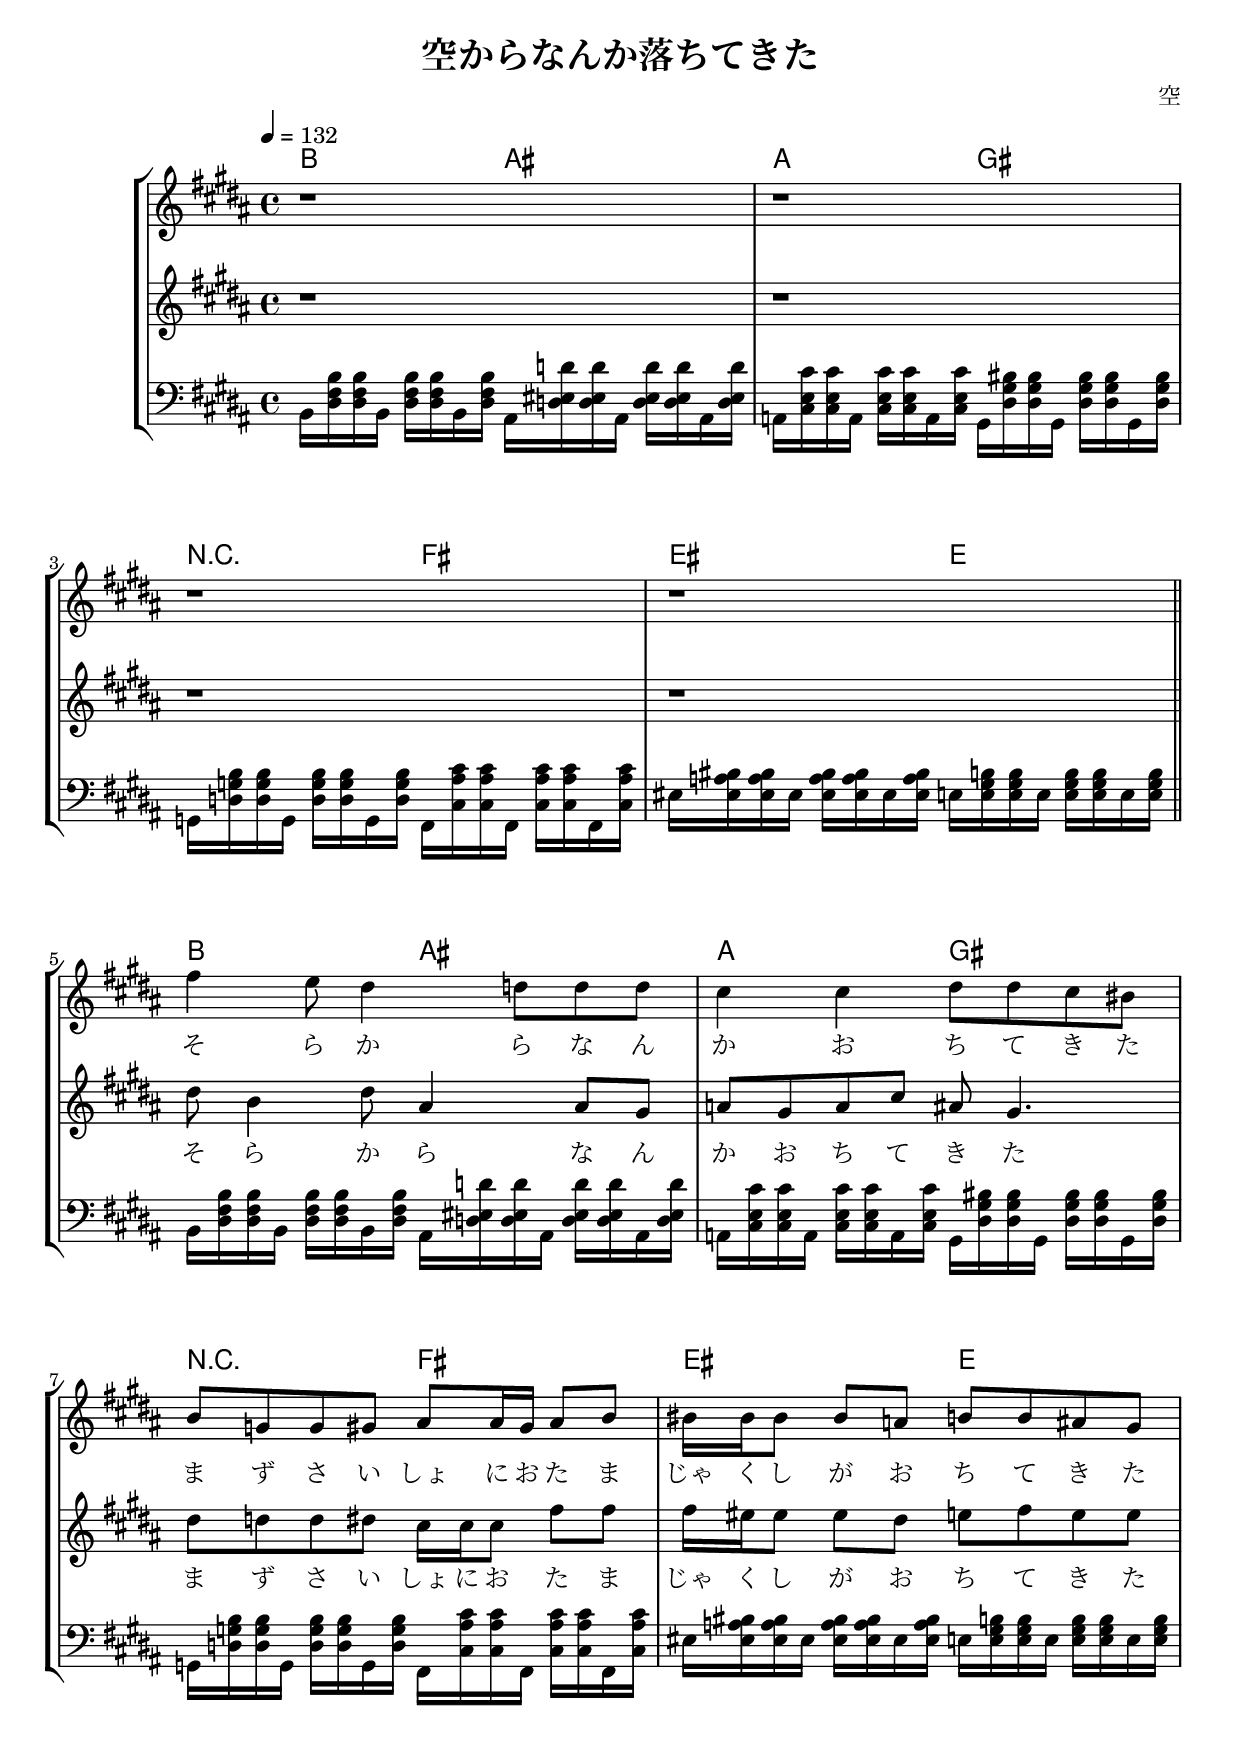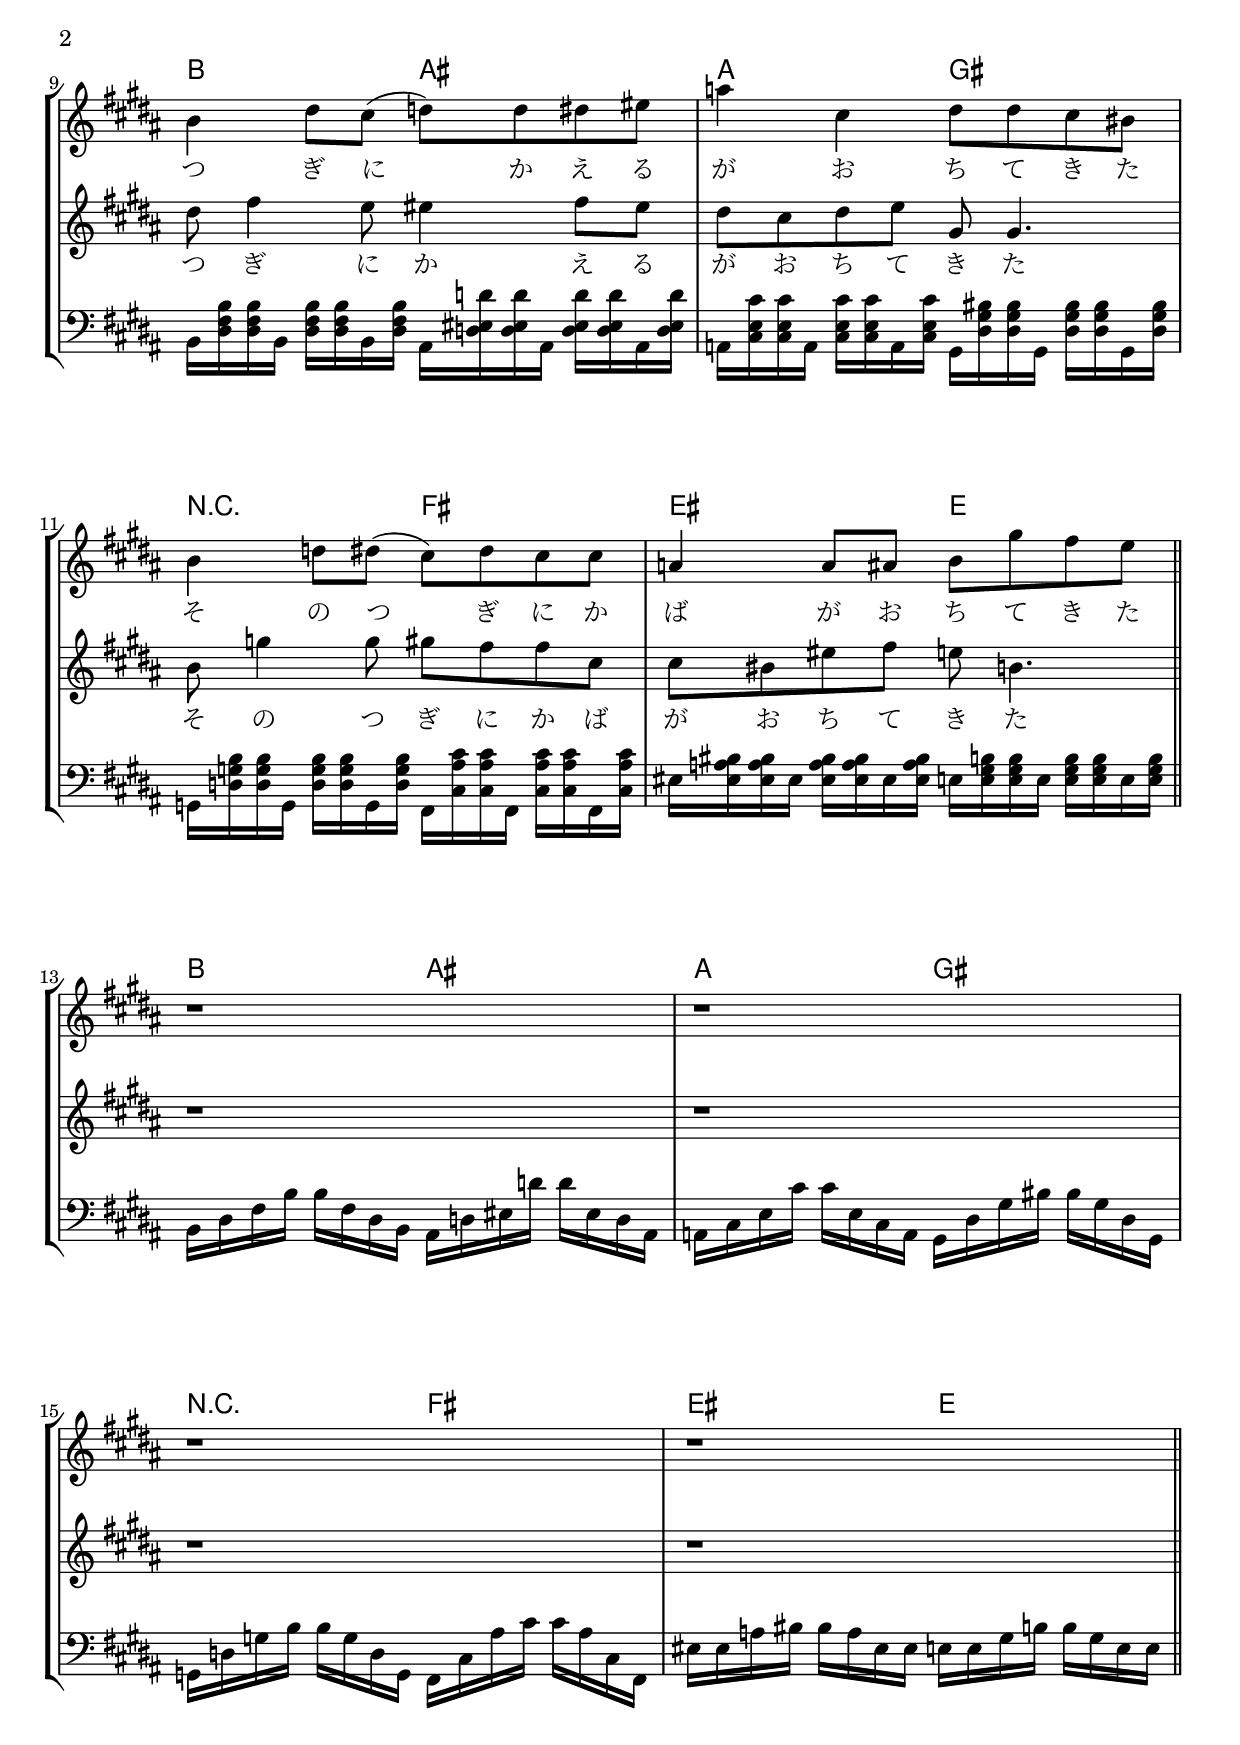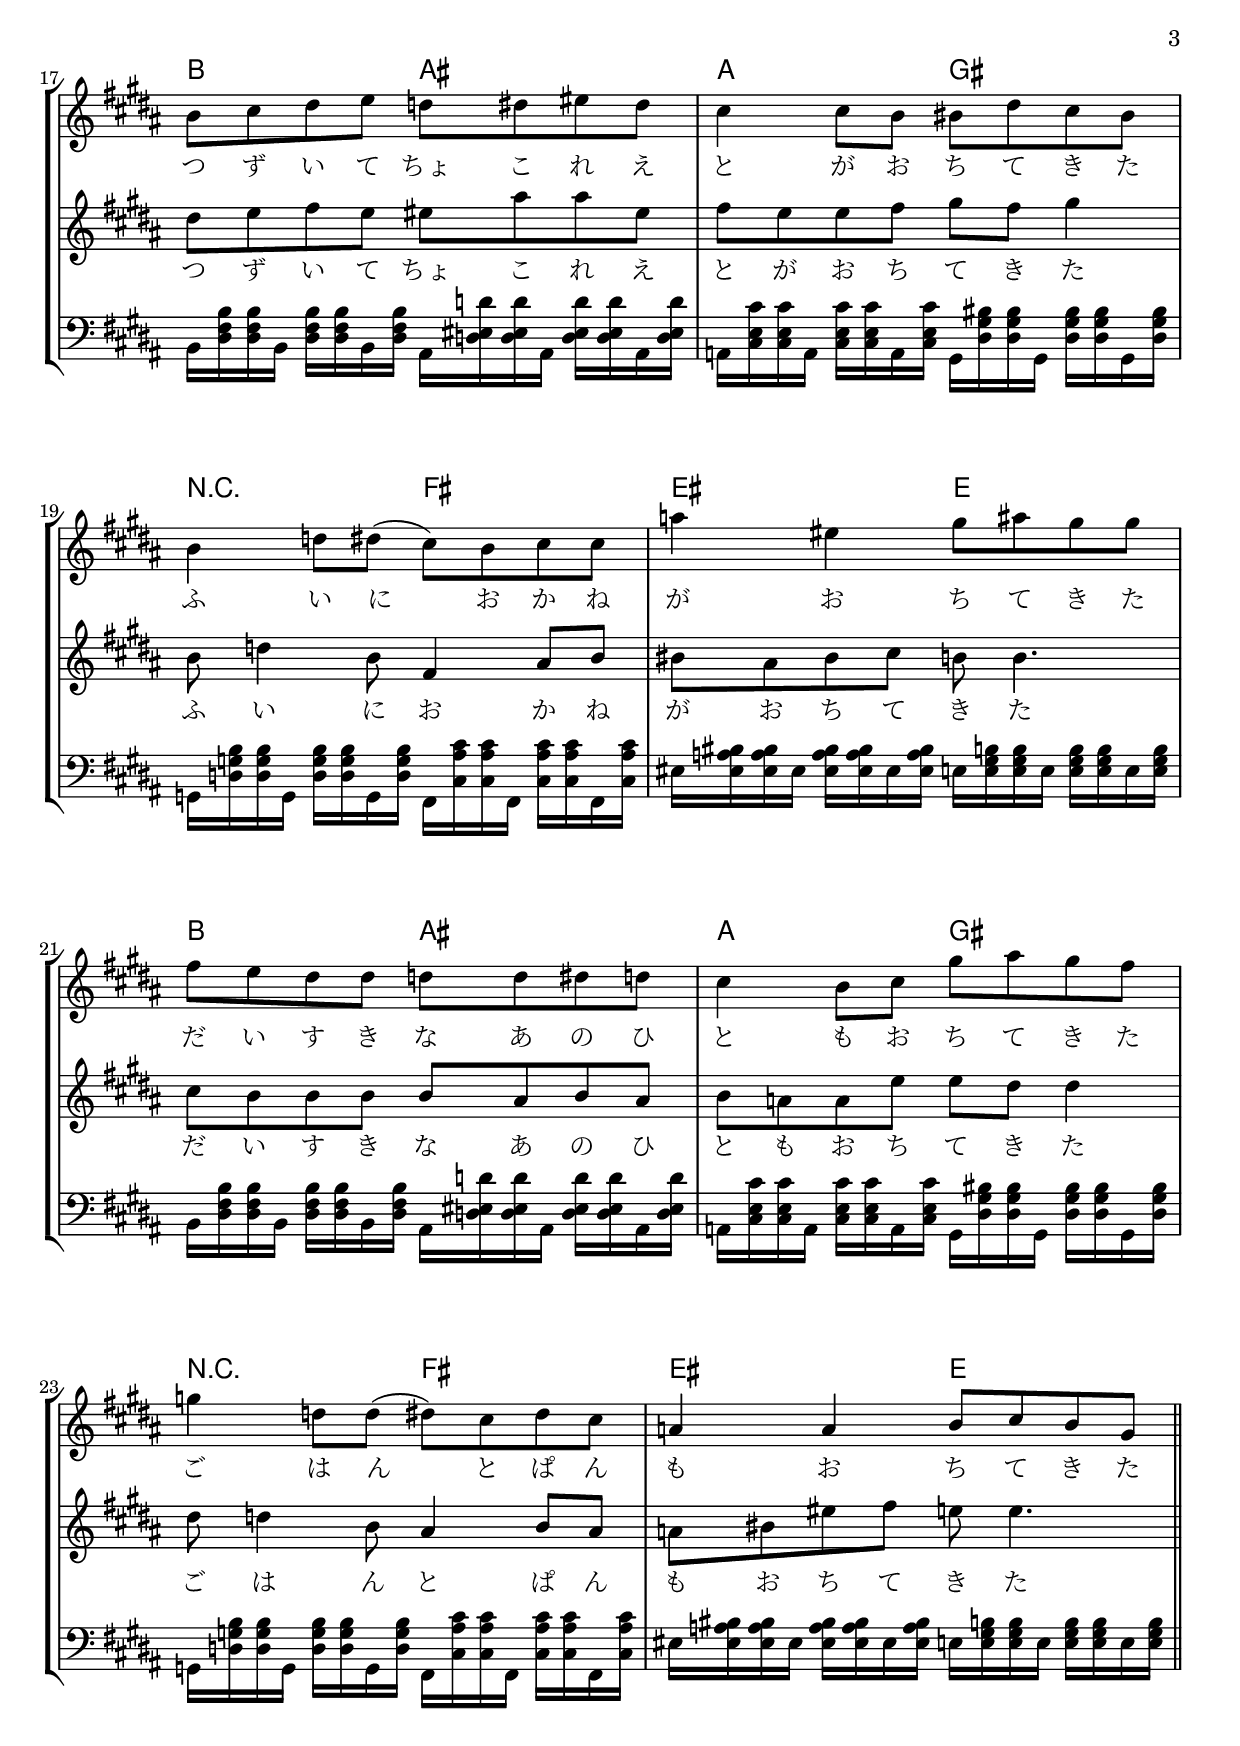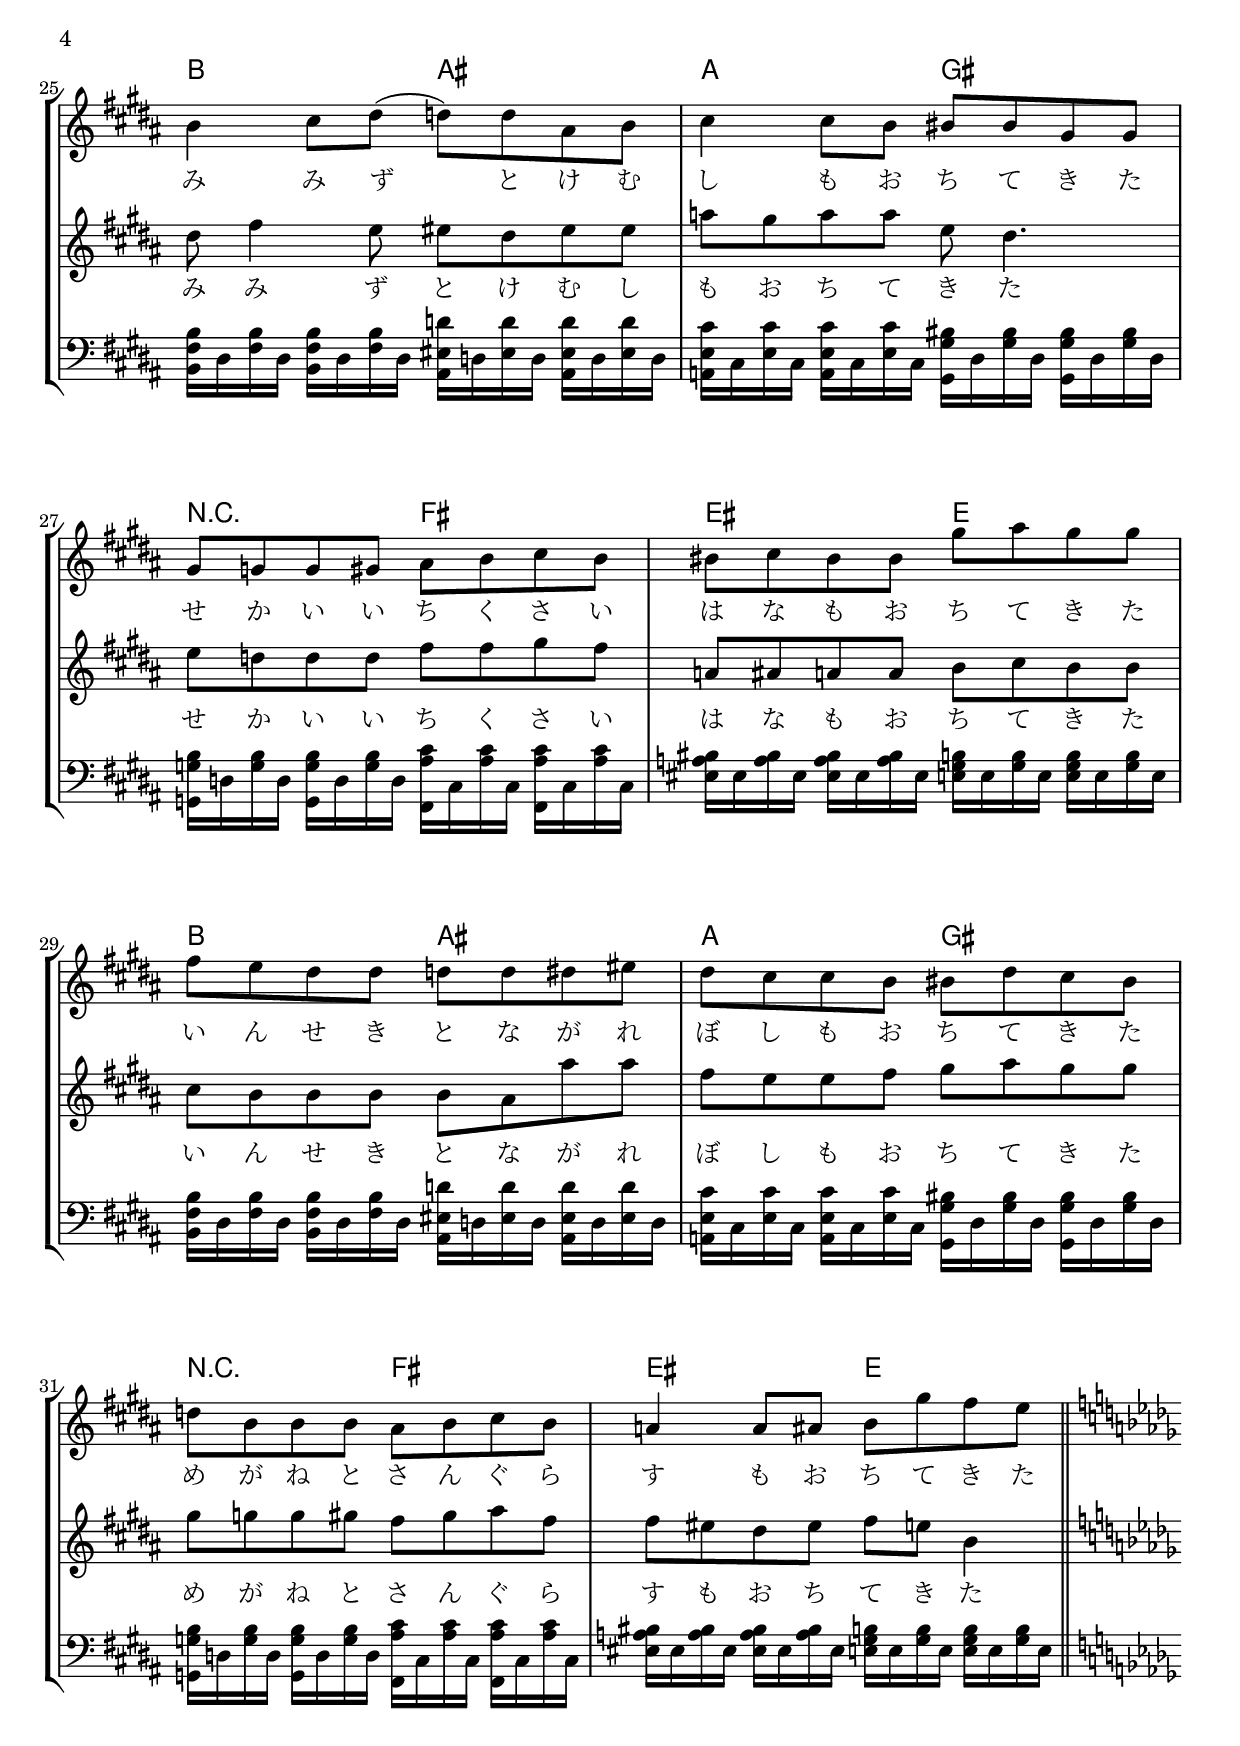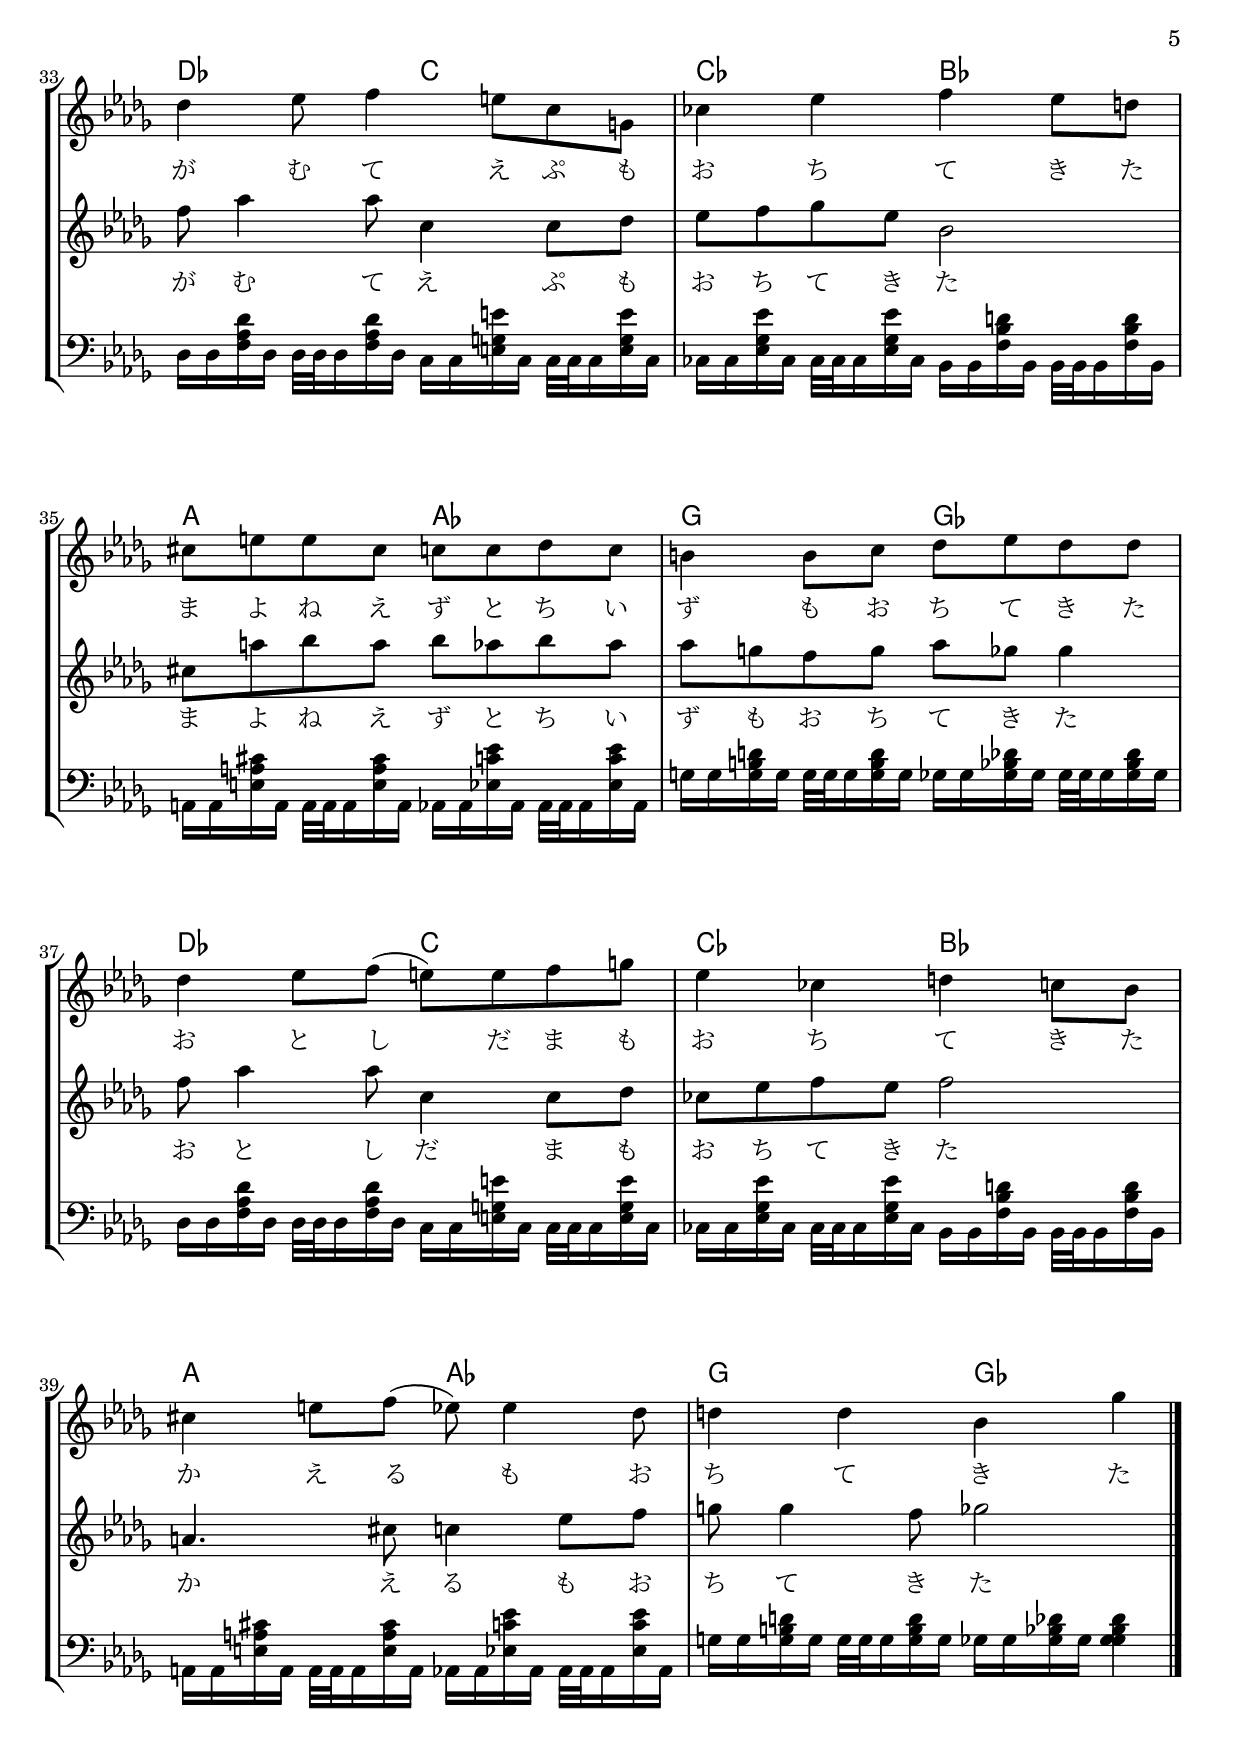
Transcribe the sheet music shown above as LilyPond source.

\version "2.12.1"

\header {
	title = \markup {空からなんか落ちてきた}
	composer = \markup \center-column {空}
}

harmony = \chordmode {
	b2 ais a gis r fis eis e 

	b ais a gis r fis eis e b ais a gis r fis eis e 

	b ais a gis r fis eis e 

	b ais a gis r fis eis e b ais a gis r fis eis e 

	b ais a gis r fis eis e b ais a gis r fis eis e 

	des c ces bes a as g ges des c ces bes a as g ges 
}

melody = {
	\key b \major
	\tempo 4 = 132
	r1 | r1 | r1 | r1   
	\set Staff.midiInstrument = #"fss0.42"
	fis''4  e''8  dis''4  d''8  d''8  d''8 
	cis''4  cis''4  dis''8  dis''8  cis''8  bis'8 
	b'8  g'8  g'8  gis'8  ais'8  ais'16  gis'16  ais'8  b'8 
	bis'16  bis'16  bis'8  bis'8  a'8  b'8  b'8  ais'8  gis'8 
	b'4  dis''8  cis''8  (d''8)  d''8  dis''8  eis''8 
	a''4  cis''4  dis''8  dis''8  cis''8  bis'8 
	b'4  d''8  dis''8  (cis''8)  dis''8  cis''8  cis''8 
	a'4  a'8  ais'8  b'8  gis''8  fis''8  e''8
	r1 | r1 | r1 | r1   
	\set Staff.midiInstrument = #"fss0.42"
	b'8  cis''8  dis''8  e''8  d''8  dis''8  eis''8  dis''8 
	cis''4  cis''8  b'8  bis'8  dis''8  cis''8  bis'8 
	b'4  d''8  dis''8  (cis''8)  b'8  cis''8  cis''8 
	a''4  eis''4  gis''8  ais''8  gis''8  gis''8 
	fis''8  e''8  dis''8  dis''8  d''8  d''8  dis''8  d''8 
	cis''4  b'8  cis''8  gis''8  ais''8  gis''8  fis''8 
	g''4  d''8  d''8  (dis''8)  cis''8  dis''8  cis''8 
	a'4  a'4  b'8  cis''8  b'8  gis'8
	\set Staff.midiInstrument = #"fss0.42"
	b'4  cis''8  dis''8  (d''8)  d''8  ais'8  b'8 
	cis''4  cis''8  b'8  bis'8  bis'8  gis'8  gis'8 
	gis'8  g'8  g'8  gis'8  ais'8  b'8  cis''8  b'8 
	bis'8  cis''8  bis'8  bis'8  gis''8  ais''8  gis''8  gis''8 
	fis''8  e''8  dis''8  dis''8  d''8  d''8  dis''8  eis''8 
	dis''8  cis''8  cis''8  b'8  bis'8  dis''8  cis''8  bis'8 
	d''8  b'8  b'8  b'8  ais'8  b'8  cis''8  b'8 
	a'4  a'8  ais'8  b'8  gis''8  fis''8  e''8
	\set Staff.midiInstrument = #"fss0.42"
		\key des \major
des''4  es''8  f''4  e''8  c''8  g'8 
	ces''4  es''4  f''4  es''8  d''8 
	cis''8  e''8  e''8  cis''8  c''8  c''8  des''8  c''8 
	b'4  b'8  c''8  des''8  es''8  des''8  des''8 
	des''4  es''8  f''8  (e''8)  e''8  f''8  g''8 
	es''4  ces''4  d''4  c''8  bes'8 
	cis''4  e''8  f''8  (es''8)  es''4  des''8 
	d''4  d''4  bes'4  ges''4
	\bar "|."
}

words = \lyricmode {
	
	そ  ら  か  ら  な  ん  か  お  ち  て  き  た  ま  ず  さ  い  しょ  に  お  た  ま  じゃ  く  し  が  お  ち  て  き  た  つ  ぎ  に  か  え  る  が  お  ち  て  き  た  そ  の  つ  ぎ  に  か  ば  が  お  ち  て  き  た  
	
	つ  ず  い  て  ちょ  こ  れ  え  と  が  お  ち  て  き  た  ふ  い  に  お  か  ね  が  お  ち  て  き  た  だ  い  す  き  な  あ  の  ひ  と  も  お  ち  て  き  た  ご  は  ん  と  ぱ  ん  も  お  ち  て  き  た  
	み  み  ず  と  け  む  し  も  お  ち  て  き  た  せ  か  い  い  ち  く  さ  い  は  な  も  お  ち  て  き  た  い  ん  せ  き  と  な  が  れ  ぼ  し  も  お  ち  て  き  た  め  が  ね  と  さ  ん  ぐ  ら  す  も  お  ち  て  き  た  
	が  む  て  え  ぷ  も  お  ち  て  き  た  ま  よ  ね  え  ず  と  ち  い  ず  も  お  ち  て  き  た  お  と  し  だ  ま  も  お  ち  て  き  た  か  え  る  も  お  ち  て  き  た  
}

secondmelody = {
	\key b \major
	\tempo 4 = 132
	r1 | r1 | r1 | r1   
	\set Staff.midiInstrument = #"Harmonica"
	dis''8  b'4  dis''8  ais'4  ais'8  gis'8 
	a'8  gis'8  a'8  cis''8  ais'8  gis'4. 
	dis''8  d''8  d''8  dis''8  cis''16  cis''16  cis''8  fis''8  fis''8 
	fis''16  eis''16  eis''8  eis''8  dis''8  e''8  fis''8  e''8  e''8 
	dis''8  fis''4  e''8  eis''4  fis''8  eis''8 
	dis''8  cis''8  dis''8  e''8  gis'8  gis'4. 
	b'8  g''4  g''8  gis''8  fis''8  fis''8  cis''8 
	cis''8  bis'8  eis''8  fis''8  e''8  b'4.
	r1 | r1 | r1 | r1   
	\set Staff.midiInstrument = #"Electric Piano 1"
	dis''8  e''8  fis''8  e''8  eis''8  ais''8  ais''8  eis''8 
	fis''8  e''8  e''8  fis''8  gis''8  fis''8  gis''4 
	b'8  d''4  b'8  fis'4  ais'8  b'8 
	bis'8  ais'8  bis'8  cis''8  b'8  b'4. 
	cis''8  b'8  b'8  b'8  b'8  ais'8  b'8  ais'8 
	b'8  a'8  a'8  e''8  e''8  dis''8  dis''4 
	dis''8  d''4  b'8  ais'4  b'8  ais'8 
	a'8  bis'8  eis''8  fis''8  e''8  e''4.
	\set Staff.midiInstrument = #"Violin"
	dis''8  fis''4  e''8  eis''8  dis''8  eis''8  eis''8 
	a''8  gis''8  a''8  a''8  e''8  dis''4. 
	e''8  d''8  d''8  d''8  fis''8  fis''8  gis''8  fis''8 
	a'8  ais'8  a'8  a'8  b'8  cis''8  b'8  b'8 
	cis''8  b'8  b'8  b'8  b'8  ais'8  ais''8  ais''8 
	fis''8  e''8  e''8  fis''8  gis''8  ais''8  gis''8  gis''8 
	gis''8  g''8  g''8  gis''8  fis''8  gis''8  ais''8  fis''8 
	fis''8  eis''8  dis''8  eis''8  fis''8  e''8  b'4
	\set Staff.midiInstrument = #"Whistle"
		\key des \major
f''8  as''4  as''8  c''4  c''8  des''8 
	es''8  f''8  ges''8  es''8  bes'2 
	cis''8  a''8  bes''8  a''8  bes''8  as''8  bes''8  as''8 
	as''8  g''8  f''8  g''8  as''8  ges''8  ges''4 
	f''8  as''4  as''8  c''4  c''8  des''8 
	ces''8  es''8  f''8  es''8  f''2 
	a'4.  cis''8  c''4  es''8  f''8 
	g''8  g''4  f''8  ges''2
	\bar "|."
}

secondwords = \lyricmode {
	
	そ  ら  か  ら  な  ん  か  お  ち  て  き  た  ま  ず  さ  い  しょ  に  お  た  ま  じゃ  く  し  が  お  ち  て  き  た  つ  ぎ  に  か  え  る  が  お  ち  て  き  た  そ  の  つ  ぎ  に  か  ば  が  お  ち  て  き  た  
	
	つ  ず  い  て  ちょ  こ  れ  え  と  が  お  ち  て  き  た  ふ  い  に  お  か  ね  が  お  ち  て  き  た  だ  い  す  き  な  あ  の  ひ  と  も  お  ち  て  き  た  ご  は  ん  と  ぱ  ん  も  お  ち  て  き  た  
	み  み  ず  と  け  む  し  も  お  ち  て  き  た  せ  か  い  い  ち  く  さ  い  は  な  も  お  ち  て  き  た  い  ん  せ  き  と  な  が  れ  ぼ  し  も  お  ち  て  き  た  め  が  ね  と  さ  ん  ぐ  ら  す  も  お  ち  て  き  た  
	が  む  て  え  ぷ  も  お  ち  て  き  た  ま  よ  ね  え  ず  と  ち  い  ず  も  お  ち  て  き  た  お  と  し  だ  ま  も  お  ち  て  き  た  か  え  る  も  お  ち  て  き  た  
}

tempochange = {
	\tempo 4 = 132
	r1 | r1 | r1 | r1 \bar "||"
	\tempo 4 = 132
	r1 | r1 | r1 | r1 | r1 | r1 | r1 | r1 \bar "||"
	\tempo 4 = 132
	r1 | r1 | r1 | r1 \bar "||"
	\tempo 4 = 132
	r1 | r1 | r1 | r1 | r1 | r1 | r1 | r1 \bar "||"
	\tempo 4 = 132
	r1 | r1 | r1 | r1 | r1 | r1 | r1 | r1 \bar "||"
	\tempo 4 = 132
	r1 | r1 | r1 | r1 | r1 | r1 | r1 | r1 \bar "|."
}

mainacc = {
	\clef bass
	\set Staff.midiInstrument = #"Lead 2 (sawtooth)"
	\key b \major
	\tempo 4 = 132
	b,16 <dis fis b>16 <dis fis b>16 b,16   <dis fis b>16 <dis fis b>16 b,16 <dis fis b>16
	ais,16 <d eis d'>16 <d eis d'>16 ais,16   <d eis d'>16 <d eis d'>16 ais,16 <d eis d'>16
	a,16 <cis e cis'>16 <cis e cis'>16 a,16   <cis e cis'>16 <cis e cis'>16 a,16 <cis e cis'>16
	gis,16 <dis gis bis>16 <dis gis bis>16 gis,16   <dis gis bis>16 <dis gis bis>16 gis,16 <dis gis bis>16
	g,16 <d g b>16 <d g b>16 g,16   <d g b>16 <d g b>16 g,16 <d g b>16
	fis,16 <cis ais cis'>16 <cis ais cis'>16 fis,16   <cis ais cis'>16 <cis ais cis'>16 fis,16 <cis ais cis'>16
	eis16 <eis a bis>16 <eis a bis>16 eis16   <eis a bis>16 <eis a bis>16 eis16 <eis a bis>16
	e16 <e gis b>16 <e gis b>16 e16   <e gis b>16 <e gis b>16 e16 <e gis b>16
	\bar "||"

	\set Staff.midiInstrument = #"Lead 2 (sawtooth)"
	b,16 <dis fis b>16 <dis fis b>16 b,16   <dis fis b>16 <dis fis b>16 b,16 <dis fis b>16
	ais,16 <d eis d'>16 <d eis d'>16 ais,16   <d eis d'>16 <d eis d'>16 ais,16 <d eis d'>16
	a,16 <cis e cis'>16 <cis e cis'>16 a,16   <cis e cis'>16 <cis e cis'>16 a,16 <cis e cis'>16
	gis,16 <dis gis bis>16 <dis gis bis>16 gis,16   <dis gis bis>16 <dis gis bis>16 gis,16 <dis gis bis>16
	g,16 <d g b>16 <d g b>16 g,16   <d g b>16 <d g b>16 g,16 <d g b>16
	fis,16 <cis ais cis'>16 <cis ais cis'>16 fis,16   <cis ais cis'>16 <cis ais cis'>16 fis,16 <cis ais cis'>16
	eis16 <eis a bis>16 <eis a bis>16 eis16   <eis a bis>16 <eis a bis>16 eis16 <eis a bis>16
	e16 <e gis b>16 <e gis b>16 e16   <e gis b>16 <e gis b>16 e16 <e gis b>16
	b,16 <dis fis b>16 <dis fis b>16 b,16   <dis fis b>16 <dis fis b>16 b,16 <dis fis b>16
	ais,16 <d eis d'>16 <d eis d'>16 ais,16   <d eis d'>16 <d eis d'>16 ais,16 <d eis d'>16
	a,16 <cis e cis'>16 <cis e cis'>16 a,16   <cis e cis'>16 <cis e cis'>16 a,16 <cis e cis'>16
	gis,16 <dis gis bis>16 <dis gis bis>16 gis,16   <dis gis bis>16 <dis gis bis>16 gis,16 <dis gis bis>16
	g,16 <d g b>16 <d g b>16 g,16   <d g b>16 <d g b>16 g,16 <d g b>16
	fis,16 <cis ais cis'>16 <cis ais cis'>16 fis,16   <cis ais cis'>16 <cis ais cis'>16 fis,16 <cis ais cis'>16
	eis16 <eis a bis>16 <eis a bis>16 eis16   <eis a bis>16 <eis a bis>16 eis16 <eis a bis>16
	e16 <e gis b>16 <e gis b>16 e16   <e gis b>16 <e gis b>16 e16 <e gis b>16
	\bar "||"

	\set Staff.midiInstrument = #"Piccolo"
	b,16 dis fis b b fis dis b,
	ais,16 d eis d' d' eis d ais,
	a,16 cis e cis' cis' e cis a,
	gis,16 dis gis bis bis gis dis gis,
	g,16 d g b b g d g,
	fis,16 cis ais cis' cis' ais cis fis,
	eis16 eis a bis bis a eis eis
	e16 e gis b b gis e e
	\bar "||"

	\set Staff.midiInstrument = #"Lead 5 (charang)"
	b,16 <dis fis b>16 <dis fis b>16 b,16   <dis fis b>16 <dis fis b>16 b,16 <dis fis b>16
	ais,16 <d eis d'>16 <d eis d'>16 ais,16   <d eis d'>16 <d eis d'>16 ais,16 <d eis d'>16
	a,16 <cis e cis'>16 <cis e cis'>16 a,16   <cis e cis'>16 <cis e cis'>16 a,16 <cis e cis'>16
	gis,16 <dis gis bis>16 <dis gis bis>16 gis,16   <dis gis bis>16 <dis gis bis>16 gis,16 <dis gis bis>16
	g,16 <d g b>16 <d g b>16 g,16   <d g b>16 <d g b>16 g,16 <d g b>16
	fis,16 <cis ais cis'>16 <cis ais cis'>16 fis,16   <cis ais cis'>16 <cis ais cis'>16 fis,16 <cis ais cis'>16
	eis16 <eis a bis>16 <eis a bis>16 eis16   <eis a bis>16 <eis a bis>16 eis16 <eis a bis>16
	e16 <e gis b>16 <e gis b>16 e16   <e gis b>16 <e gis b>16 e16 <e gis b>16
	b,16 <dis fis b>16 <dis fis b>16 b,16   <dis fis b>16 <dis fis b>16 b,16 <dis fis b>16
	ais,16 <d eis d'>16 <d eis d'>16 ais,16   <d eis d'>16 <d eis d'>16 ais,16 <d eis d'>16
	a,16 <cis e cis'>16 <cis e cis'>16 a,16   <cis e cis'>16 <cis e cis'>16 a,16 <cis e cis'>16
	gis,16 <dis gis bis>16 <dis gis bis>16 gis,16   <dis gis bis>16 <dis gis bis>16 gis,16 <dis gis bis>16
	g,16 <d g b>16 <d g b>16 g,16   <d g b>16 <d g b>16 g,16 <d g b>16
	fis,16 <cis ais cis'>16 <cis ais cis'>16 fis,16   <cis ais cis'>16 <cis ais cis'>16 fis,16 <cis ais cis'>16
	eis16 <eis a bis>16 <eis a bis>16 eis16   <eis a bis>16 <eis a bis>16 eis16 <eis a bis>16
	e16 <e gis b>16 <e gis b>16 e16   <e gis b>16 <e gis b>16 e16 <e gis b>16
	\bar "||"

	\set Staff.midiInstrument = #"FX 8 (sci-fi)"
	<b, fis b>16 dis16 <fis b>16 dis16   <b, fis b>16 dis16 <fis b>16 dis16
	<ais, eis d'>16 d16 <eis d'>16 d16   <ais, eis d'>16 d16 <eis d'>16 d16
	<a, e cis'>16 cis16 <e cis'>16 cis16   <a, e cis'>16 cis16 <e cis'>16 cis16
	<gis, gis bis>16 dis16 <gis bis>16 dis16   <gis, gis bis>16 dis16 <gis bis>16 dis16
	<g, g b>16 d16 <g b>16 d16   <g, g b>16 d16 <g b>16 d16
	<fis, ais cis'>16 cis16 <ais cis'>16 cis16   <fis, ais cis'>16 cis16 <ais cis'>16 cis16
	<eis a bis>16 eis16 <a bis>16 eis16   <eis a bis>16 eis16 <a bis>16 eis16
	<e gis b>16 e16 <gis b>16 e16   <e gis b>16 e16 <gis b>16 e16
	<b, fis b>16 dis16 <fis b>16 dis16   <b, fis b>16 dis16 <fis b>16 dis16
	<ais, eis d'>16 d16 <eis d'>16 d16   <ais, eis d'>16 d16 <eis d'>16 d16
	<a, e cis'>16 cis16 <e cis'>16 cis16   <a, e cis'>16 cis16 <e cis'>16 cis16
	<gis, gis bis>16 dis16 <gis bis>16 dis16   <gis, gis bis>16 dis16 <gis bis>16 dis16
	<g, g b>16 d16 <g b>16 d16   <g, g b>16 d16 <g b>16 d16
	<fis, ais cis'>16 cis16 <ais cis'>16 cis16   <fis, ais cis'>16 cis16 <ais cis'>16 cis16
	<eis a bis>16 eis16 <a bis>16 eis16   <eis a bis>16 eis16 <a bis>16 eis16
	<e gis b>16 e16 <gis b>16 e16   <e gis b>16 e16 <gis b>16 e16
	\bar "||"

	\set Staff.midiInstrument = #"String Ensemble 1"
	\key des \major
	des16 des16 <f as des'>16 des16   des32 des32 des16 <f as des'>16 des16
	c16 c16 <e g e'>16 c16   c32 c32 c16 <e g e'>16 c16
	ces16 ces16 <es ges es'>16 ces16   ces32 ces32 ces16 <es ges es'>16 ces16
	bes,16 bes,16 <f bes d'>16 bes,16   bes,32 bes,32 bes,16 <f bes d'>16 bes,16
	a,16 a,16 <e a cis'>16 a,16   a,32 a,32 a,16 <e a cis'>16 a,16
	as,16 as,16 <es c' es'>16 as,16   as,32 as,32 as,16 <es c' es'>16 as,16
	g16 g16 <g b d'>16 g16   g32 g32 g16 <g b d'>16 g16
	ges16 ges16 <ges bes des'>16 ges16   ges32 ges32 ges16 <ges bes des'>16 ges16
	des16 des16 <f as des'>16 des16   des32 des32 des16 <f as des'>16 des16
	c16 c16 <e g e'>16 c16   c32 c32 c16 <e g e'>16 c16
	ces16 ces16 <es ges es'>16 ces16   ces32 ces32 ces16 <es ges es'>16 ces16
	bes,16 bes,16 <f bes d'>16 bes,16   bes,32 bes,32 bes,16 <f bes d'>16 bes,16
	a,16 a,16 <e a cis'>16 a,16   a,32 a,32 a,16 <e a cis'>16 a,16
	as,16 as,16 <es c' es'>16 as,16   as,32 as,32 as,16 <es c' es'>16 as,16
	g16 g16 <g b d'>16 g16   g32 g32 g16 <g b d'>16 g16
	ges16 ges16 <ges bes des'>16 ges16 <ges ges bes des'>4
	\bar "|."
}

subacc = {
	\clef bass
	\set Staff.midiInstrument = #"Trumpet"
	\key b \major
	\tempo 4 = 132
	b,8 <dis fis b>16 b,16   dis16 fis16 <dis fis b>16 fis16
	ais,8 <d eis d'>16 ais,16   d16 eis16 <d eis d'>16 eis16
	a,8 <cis e cis'>16 a,16   cis16 e16 <cis e cis'>16 e16
	gis,8 <dis gis bis>16 gis,16   dis16 gis16 <dis gis bis>16 gis16
	g,8 <d g b>16 g,16   d16 g16 <d g b>16 g16
	fis,8 <cis ais cis'>16 fis,16   cis16 ais16 <cis ais cis'>16 ais16
	eis8 <eis a bis>16 eis16   eis16 a16 <eis a bis>16 a16
	e8 <e gis b>16 e16   e16 gis16 <e gis b>16 gis16
	\bar "||"

	\set Staff.midiInstrument = #"Trumpet"
	b,8 <dis fis b>16 b,16   dis16 fis16 <dis fis b>16 fis16
	ais,8 <d eis d'>16 ais,16   d16 eis16 <d eis d'>16 eis16
	a,8 <cis e cis'>16 a,16   cis16 e16 <cis e cis'>16 e16
	gis,8 <dis gis bis>16 gis,16   dis16 gis16 <dis gis bis>16 gis16
	g,8 <d g b>16 g,16   d16 g16 <d g b>16 g16
	fis,8 <cis ais cis'>16 fis,16   cis16 ais16 <cis ais cis'>16 ais16
	eis8 <eis a bis>16 eis16   eis16 a16 <eis a bis>16 a16
	e8 <e gis b>16 e16   e16 gis16 <e gis b>16 gis16
	b,8 <dis fis b>16 b,16   dis16 fis16 <dis fis b>16 fis16
	ais,8 <d eis d'>16 ais,16   d16 eis16 <d eis d'>16 eis16
	a,8 <cis e cis'>16 a,16   cis16 e16 <cis e cis'>16 e16
	gis,8 <dis gis bis>16 gis,16   dis16 gis16 <dis gis bis>16 gis16
	g,8 <d g b>16 g,16   d16 g16 <d g b>16 g16
	fis,8 <cis ais cis'>16 fis,16   cis16 ais16 <cis ais cis'>16 ais16
	eis8 <eis a bis>16 eis16   eis16 a16 <eis a bis>16 a16
	e8 <e gis b>16 e16   e16 gis16 <e gis b>16 gis16
	\bar "||"

	\set Staff.midiInstrument = #"Kalimba"
	b,8 <dis fis b>16 <dis fis b>16   b,16 <dis fis b>16 <dis fis b>16 b,16
	ais,8 <d eis d'>16 <d eis d'>16   ais,16 <d eis d'>16 <d eis d'>16 ais,16
	a,8 <cis e cis'>16 <cis e cis'>16   a,16 <cis e cis'>16 <cis e cis'>16 a,16
	gis,8 <dis gis bis>16 <dis gis bis>16   gis,16 <dis gis bis>16 <dis gis bis>16 gis,16
	g,8 <d g b>16 <d g b>16   g,16 <d g b>16 <d g b>16 g,16
	fis,8 <cis ais cis'>16 <cis ais cis'>16   fis,16 <cis ais cis'>16 <cis ais cis'>16 fis,16
	eis8 <eis a bis>16 <eis a bis>16   eis16 <eis a bis>16 <eis a bis>16 eis16
	e8 <e gis b>16 <e gis b>16   e16 <e gis b>16 <e gis b>16 e16
	\bar "||"

	\set Staff.midiInstrument = #"FX 1 (rain)"
	b,16 <dis fis b>16 b,8 <dis fis b>8 b,8
	ais,16 <d eis d'>16 ais,8 <d eis d'>8 ais,8
	a,16 <cis e cis'>16 a,8 <cis e cis'>8 a,8
	gis,16 <dis gis bis>16 gis,8 <dis gis bis>8 gis,8
	g,16 <d g b>16 g,8 <d g b>8 g,8
	fis,16 <cis ais cis'>16 fis,8 <cis ais cis'>8 fis,8
	eis16 <eis a bis>16 eis8 <eis a bis>8 eis8
	e16 <e gis b>16 e8 <e gis b>8 e8
	b,16 <dis fis b>16 b,8 <dis fis b>8 b,8
	ais,16 <d eis d'>16 ais,8 <d eis d'>8 ais,8
	a,16 <cis e cis'>16 a,8 <cis e cis'>8 a,8
	gis,16 <dis gis bis>16 gis,8 <dis gis bis>8 gis,8
	g,16 <d g b>16 g,8 <d g b>8 g,8
	fis,16 <cis ais cis'>16 fis,8 <cis ais cis'>8 fis,8
	eis16 <eis a bis>16 eis8 <eis a bis>8 eis8
	e16 <e gis b>16 e8 <e gis b>8 e8
	\bar "||"

	\set Staff.midiInstrument = #"Harpsichord"
	b,16 dis <fis b> dis dis dis <fis b> dis
	ais,16 d <eis d'> d d d <eis d'> d
	a,16 cis <e cis'> cis cis cis <e cis'> cis
	gis,16 dis <gis bis> dis dis dis <gis bis> dis
	g,16 d <g b> d d d <g b> d
	fis,16 cis <ais cis'> cis cis cis <ais cis'> cis
	eis16 eis <a bis> eis eis eis <a bis> eis
	e16 e <gis b> e e e <gis b> e
	b,16 dis <fis b> dis dis dis <fis b> dis
	ais,16 d <eis d'> d d d <eis d'> d
	a,16 cis <e cis'> cis cis cis <e cis'> cis
	gis,16 dis <gis bis> dis dis dis <gis bis> dis
	g,16 d <g b> d d d <g b> d
	fis,16 cis <ais cis'> cis cis cis <ais cis'> cis
	eis16 eis <a bis> eis eis eis <a bis> eis
	e16 e <gis b> e e e <gis b> e
	\bar "||"

	\set Staff.midiInstrument = #"Orchestra Hit"
	\key des \major
	des8 r16 <f as des'>16 <f as des'>8 r16 des16
	c8 r16 <e g e'>16 <e g e'>8 r16 c16
	ces8 r16 <es ges es'>16 <es ges es'>8 r16 ces16
	bes,8 r16 <f bes d'>16 <f bes d'>8 r16 bes,16
	a,8 r16 <e a cis'>16 <e a cis'>8 r16 a,16
	as,8 r16 <es c' es'>16 <es c' es'>8 r16 as,16
	g8 r16 <g b d'>16 <g b d'>8 r16 g16
	ges8 r16 <ges bes des'>16 <ges bes des'>8 r16 ges16
	des8 r16 <f as des'>16 <f as des'>8 r16 des16
	c8 r16 <e g e'>16 <e g e'>8 r16 c16
	ces8 r16 <es ges es'>16 <es ges es'>8 r16 ces16
	bes,8 r16 <f bes d'>16 <f bes d'>8 r16 bes,16
	a,8 r16 <e a cis'>16 <e a cis'>8 r16 a,16
	as,8 r16 <es c' es'>16 <es c' es'>8 r16 as,16
	g8 r16 <g b d'>16 <g b d'>8 r16 g16
	<ges ges bes des'>2
	\bar "|."
}

percA = {
	\drummode {
	bd2 r8 bd4 bd8  |bd4. bd8 bd2  |bd2 r8 bd4 bd8  |bd4. bd8 bd2  \bar "||"
	bd2 r8 bd4 bd8  |bd4. bd8 bd2  |bd2 r8 bd4 bd8  |bd4. bd8 bd2  |bd2 r8 bd4 bd8  |bd4. bd8 bd2  |bd2 r8 bd4 bd8  |bd4. bd8 bd2  \bar "||"
	bd2 r8 bd4 bd8  |bd4. bd8 bd2  |bd2 r8 bd4 bd8  |bd4. bd8 bd2  \bar "||"
	r2. hho4  |r1  |r2. hho4  |r1  |r2. hho4  |r1  |r2. hho4  |r1  \bar "||"
	r4 hh8. hh4 r16 hh4  |hh4 hh8 hh4. hh4  |hh4 hh8. hh4 r16 hh4  |hh4 hh8 hh4. hh4  |r4 hh8. hh4 r16 hh4  |hh4 hh8 hh4. hh4  |hh4 hh8. hh4 r16 hh4  |hh4 hh8 hh4. hh4  \bar "||"
	r8 hh4 hh4 hh4 hh8  |r8 hh4 hh4 hh8 hh16 hh16 hh16 hh16  |r8 hh4 hh4 hh4 hh8  |r8 hh4 hh4 hh8 hh16 hh16 hh16 hh16  |r8 hh4 hh4 hh4 hh8  |r8 hh4 hh4 hh8 hh16 hh16 hh16 hh16  |r8 hh4 hh4 hh4 hh8  |r8 hh4 hh4 hh8 hh16 hh16 hh16 hh16  \bar "|."
	}
}

percB = {
	\drummode {
	r4. ss4. ss4  |r4 ss4. ss4.  |r4. ss4. ss4  |r4 ss4. ss4.  \bar "||"
	r4. ss4. ss4  |r4 ss4. ss4.  |r4. ss4. ss4  |r4 ss4. ss4.  |r4. ss4. ss4  |r4 ss4. ss4.  |r4. ss4. ss4  |r4 ss4. ss4.  \bar "||"
	r4. ss4. ss4  |r4 ss4. ss4.  |r4. ss4. ss4  |r4 ss4. ss4.  \bar "||"
	r4 hh4 hh2  |hh4 hh4 hh4 hh4  |hh4 hh4 hh4 r16 hh8.  |hh4 hh4 hh4 hh4  |r4 hh4 hh2  |hh4 hh4 hh4 hh4  |hh4 hh4 hh4 r16 hh8.  |r4 hh4. r16 hh8 hh8 hh16  \bar "||"
	r8 hhp4 hhp4 hhp4 hhp8  |r8 hhp2 hhp4 hhp8  |r8 hhp4 hhp4 hhp4 hhp8  |r8 hhp2 hhp4 hhp8  |r8 hhp4 hhp4 hhp4 hhp8  |r8 hhp2 hhp4 hhp8  |r8 hhp4 hhp4 hhp4 hhp8  |r8 hhp2 hhp4.  \bar "||"
	r8 sn4 sn4 sn4 sn8  |r8 sn4 sn4 sn8 sn16 sn16 sn16 sn16  |r8 sn4 sn4 sn4 sn8  |r8 sn4 sn4 sn8 sn16 sn16 sn16 sn16  |r8 sn4 sn4 sn4 sn8  |r8 sn4 sn4 sn8 sn16 sn16 sn16 sn16  |r8 sn4 sn4 sn4 sn8  |r8 sn4 sn4 sn8 sn16 sn16 sn16 sn16  \bar "|."
	}
}

percC = {
	\drummode {
	cymr8 cymr8 cymr8 cymr8 cymr8 cymr8 cymr8 cymr8  |cymr8 cymr8 cymr8 cymr8 cymr8 cymr8 cymr8 cymr8  |cymr8 cymr8 cymr8 cymr8 cymr8 cymr8 cymr8 cymr8  |cymr8 cymr8 cymr8 cymr8 cymr4. cymr8  \bar "||"
	cymr8 cymr8 cymr8 cymr8 cymr8 cymr8 cymr8 cymr8  |cymr8 cymr8 cymr8 cymr8 cymr8 cymr8 cymr8 cymr8  |cymr8 cymr8 cymr8 cymr8 cymr8 cymr8 cymr8 cymr8  |cymr8 cymr8 cymr8 cymr8 cymr4. cymr8  |cymr8 cymr8 cymr8 cymr8 cymr8 cymr8 cymr8 cymr8  |cymr8 cymr8 cymr8 cymr8 cymr8 cymr8 cymr8 cymr8  |cymr8 cymr8 cymr8 cymr8 cymr8 cymr8 cymr8 cymr8  |cymr8 cymr8 cymr8 cymr8 cymr4. cymr8  \bar "||"
	cymr8 cymr8 cymr8 cymr8 cymr8 cymr8 cymr8 cymr8  |cymr8 cymr8 cymr8 cymr8 cymr8 cymr8 cymr8 cymr8  |cymr8 cymr8 cymr8 cymr8 cymr8 cymr8 cymr8 cymr8  |cymr8 cymr8 cymr8 cymr8 cymr4. cymr8  \bar "||"
	r16 hhp8 hhp8 hhp8 hhp8 hhp8 hhp8 hhp8 hhp16  |r16 hhp8 hhp8 hhp8 hhp8 hhp8 hhp8 hhp8 hhp16  |r16 hhp8 hhp8 hhp8 hhp8 hhp8 hhp4 hhp16  |r16 hhp8 hhp8 hhp8 hhp8 hhp8 hhp8 hhp8 hhp16  |r16 hhp8 hhp8 hhp8 hhp8 hhp8 hhp8 hhp8 hhp16  |r16 hhp8 hhp8 hhp8 hhp8 hhp8 hhp8 hhp8 hhp16  |r16 hhp8 hhp8 hhp8 hhp8 hhp8 hhp4 hhp16  |r16 hhp8 hhp8 hhp8 hhp8. hhp8 hhp8 hhp8  \bar "||"
	r4 sn2 sn8. sn16  |r4 sn2 sn8. sn16  |r4 sn2 sn8. sn16  |r4 sn2 sn8. sn16  |r4 sn2 sn8. sn16  |r4 sn2 sn8. sn16  |r4 sn2 sn8. sn16  |r4 sn2 sn8 sn16 sn16  \bar "||"
	bd16 bd4. r16 bd16 bd8. bd4  |r1  |bd16 bd4. r16 bd16 bd8. bd4  |r1  |bd16 bd4. r16 bd16 bd8. bd4  |r1  |bd16 bd4. r16 bd16 bd8. bd4  |r1  \bar "|."
	}
}

percD = {
	\drummode {
	r1 |r1 |r1 |r2. toml4  \bar "||"
	r1 |r1 |r1 |r2. toml4  |r1 |r1 |r1 |r2. toml4  \bar "||"
	r1 |r1 |r1 |r2. toml4  \bar "||"
	r8 sn4 sn4 sn4 sn8  |r8 sn4 sn4 sn4 sn8  |r8 sn4 sn4 sn4 sn8  |r8 sn4 sn4 sn4 sn8  |r8 sn4 sn4 sn4 sn8  |r8 sn4 sn4 sn4 sn8  |r8 sn4 sn4 sn4 sn8  |r8 sn4 sn8 sn16 sn8 sn8 sn8 sn16  \bar "||"
	bd4. r16 bd8. bd4 bd8  |bd8 bd4 r16 bd8. bd4 bd8  |bd4. r16 bd8. bd4 bd8  |bd8 bd4 r16 bd8. bd4 bd8  |bd4. r16 bd8. bd4 bd8  |bd8 bd4 r16 bd8. bd4 bd8  |bd4. r16 bd8. bd4 bd8  |bd8 bd4 r16 bd8. bd4 bd8  \bar "||"
	r2 r16 cymc16 cymc4.  |r4 cymc16 cymc2 cymc8.  |r2 r16 cymc16 cymc4.  |r4 cymc16 cymc2 cymc8.  |r2 r16 cymc16 cymc4.  |r4 cymc16 cymc2 cymc8.  |r2 r16 cymc16 cymc4.  |r4 cymc16 cymc2 cymc8.  \bar "|."
	}
}

percE = {
	\drummode {
	r1 |r1 |r1 |r2 r8 tommh4.  \bar "||"
	r1 |r1 |r1 |r2 r8 tommh4.  |r1 |r1 |r1 |r2 r8 tommh4.  \bar "||"
	r1 |r1 |r1 |r2 r8 tommh4.  \bar "||"
	bd4 bd4 bd16 bd8 bd16 bd4  |bd4 bd4 bd16 bd8 bd16 bd4  |bd4 bd4 bd16 bd8 bd16 bd4  |bd4 bd4 bd16 bd8 bd16 bd4  |bd4 bd4 bd16 bd8 bd16 bd4  |bd4 bd4 bd16 bd8 bd16 bd4  |bd4 bd4 bd16 bd8 bd16 bd4  |bd4 bd8. bd8 bd8 bd8 bd8 bd16  \bar "||"
	r1  |r4. r16 hho2 r16  |r1  |r4. r16 hho2 r16  |r1  |r4. r16 hho2 r16  |r1  |r4. r16 hho2 r16  \bar "||"
	r1  |tomfh16 tomfh2. r8.  |r1  |tomfh16 tomfh2. r8.  |r1  |tomfh16 tomfh2. r8.  |r1  |tomfh16 tomfh2. r8.  \bar "|."
	}
}

percF = {
	\drummode {
	r1 | r1 | r1 | r1 \bar "||"
	r1 | r1 | r1 | r1 | r1 | r1 | r1 | r1 \bar "||"
	r1 | r1 | r1 | r1 \bar "||"
	cymc1  |r1 |r1 |r1 |cymc1  |r1 |r1 |cymc1  \bar "||"
	cymc1  |r1 |r1 |r1 |cymc1  |r1 |r1 |r1 \bar "||"
	r2 r8 rb4 rb8  |r1  |r2 r8 rb4 rb8  |r1  |r2 r8 rb4 rb8  |r1  |r2 r8 rb4 rb8  |r1  \bar "|."
	}
}

percG = {
	\drummode {
	r1 | r1 | r1 | r1 \bar "||"
	r1 | r1 | r1 | r1 | r1 | r1 | r1 | r1 \bar "||"
	r1 | r1 | r1 | r1 \bar "||"
	r1 | r1 | r1 | r1 | r1 | r1 | r1 | r1 \bar "||"
	r1 | r1 | r1 | r1 | r1 | r1 | r1 | r1 \bar "||"
	r4. hc16 hc2 r16  |r4 r16 hc8. hc16 hc4. r16  |r4. hc16 hc2 r16  |r4 r16 hc8. hc16 hc4. r16  |r4. hc16 hc2 r16  |r4 r16 hc8. hc16 hc4. r16  |r4. hc16 hc2 r16  |r4 r16 hc8. hc16 hc4. r16  \bar "|."
	}
}

percH = {
	\drummode {
	r1 | r1 | r1 | r1 \bar "||"
	r1 | r1 | r1 | r1 | r1 | r1 | r1 | r1 \bar "||"
	r1 | r1 | r1 | r1 \bar "||"
	r1 | r1 | r1 | r1 | r1 | r1 | r1 | r1 \bar "||"
	r1 | r1 | r1 | r1 | r1 | r1 | r1 | r1 \bar "||"
	r8. cymr16 cymr2 r16 cymr8.  |r16 cymr4 r16 cymr4 r16 cymr8 cymr8.  |r8. cymr16 cymr2 r16 cymr8.  |r16 cymr4 r16 cymr4 r16 cymr8 cymr8.  |r8. cymr16 cymr2 r16 cymr8.  |r16 cymr4 r16 cymr4 r16 cymr8 cymr8.  |r8. cymr16 cymr2 r16 cymr8.  |r16 cymr4 r16 cymr4 r16 cymr8 cymr8.  \bar "|."
	}
}

\score {
	<<
		\new StaffGroup <<
			\new ChordNames {\harmony}
			\new Voice = "melody" {\melody}
			\new Lyrics \lyricsto "melody" \words
			\new Voice = "secondmelody" {\secondmelody}
			\new Lyrics \lyricsto "secondmelody" \secondwords
			\new Staff = "mainacc" {\mainacc}
		>>
	>>
	\layout { }
}
